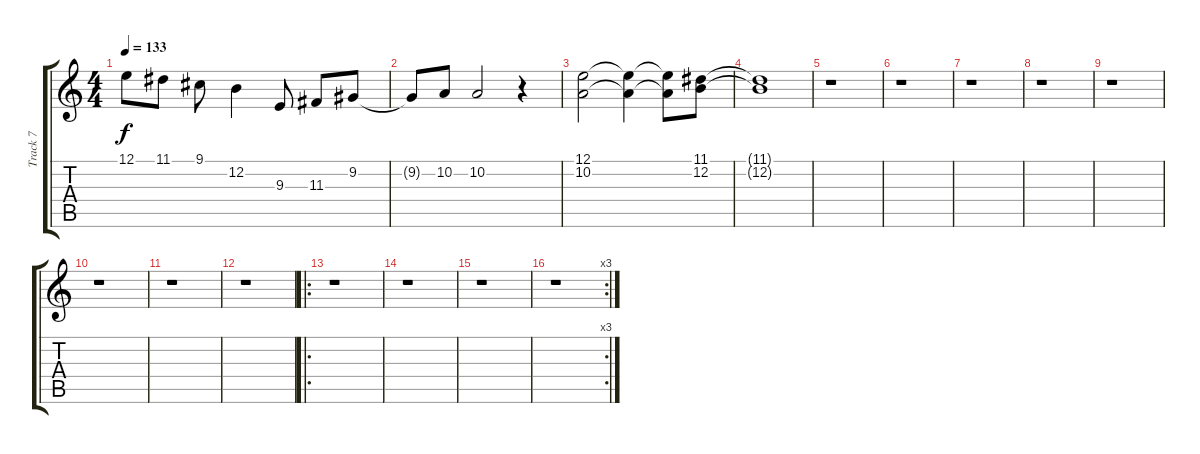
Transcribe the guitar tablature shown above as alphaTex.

\track ("Track 7" "Track 7") {instrument brightacousticpiano}
\staff {score tabs}
\tuning (E4 B3 G3 D3 A2 E2) {hide}
\ts (4 4)
\tempo 133
\clef g2
\ks c
12.1.8{dy f} 11.1.8 9.1.8 12.2.4 9.3.8 11.3.8 9.2.8 |
9.2{t}.8 10.2.8 10.2.2 r.4 |
(12.1 10.2).2 (12.1{t} 10.2{t}).4 (12.1{t} 10.2{t}).8 (11.1 12.2).8 |
(11.1{t} 12.2{t}).1 |
r.1 |
r.1 |
r.1 |
r.1 |
r.1 |
r.1 |
r.1 |
r.1 |
\ro
r.1 |
r.1 |
r.1 |
\rc 3
r.1
